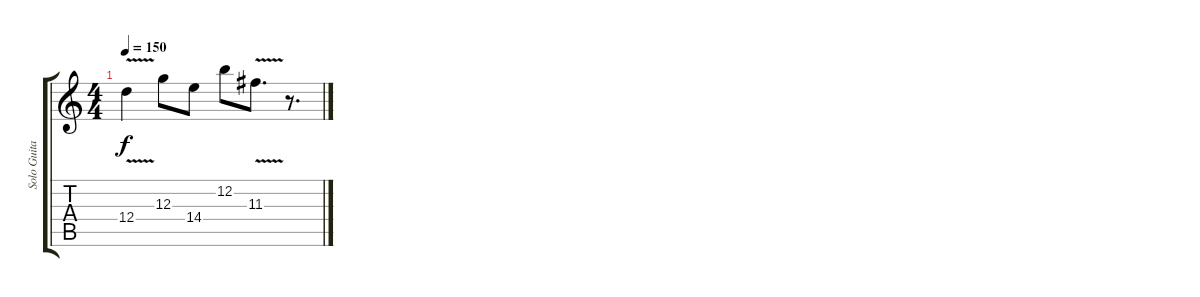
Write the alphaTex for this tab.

\track ("Solo Guitar" "Solo Guita") {instrument overdrivenguitar}
\staff {score tabs}
\tuning (E4 B3 G3 D3 A2 E2) {hide}
\ts (4 4)
\tempo 150
\clef g2
\ks c
12.4{v}.4{dy f} 12.3.8 14.4.8 12.2.8 11.3{v}.8{d} r.8{d}
